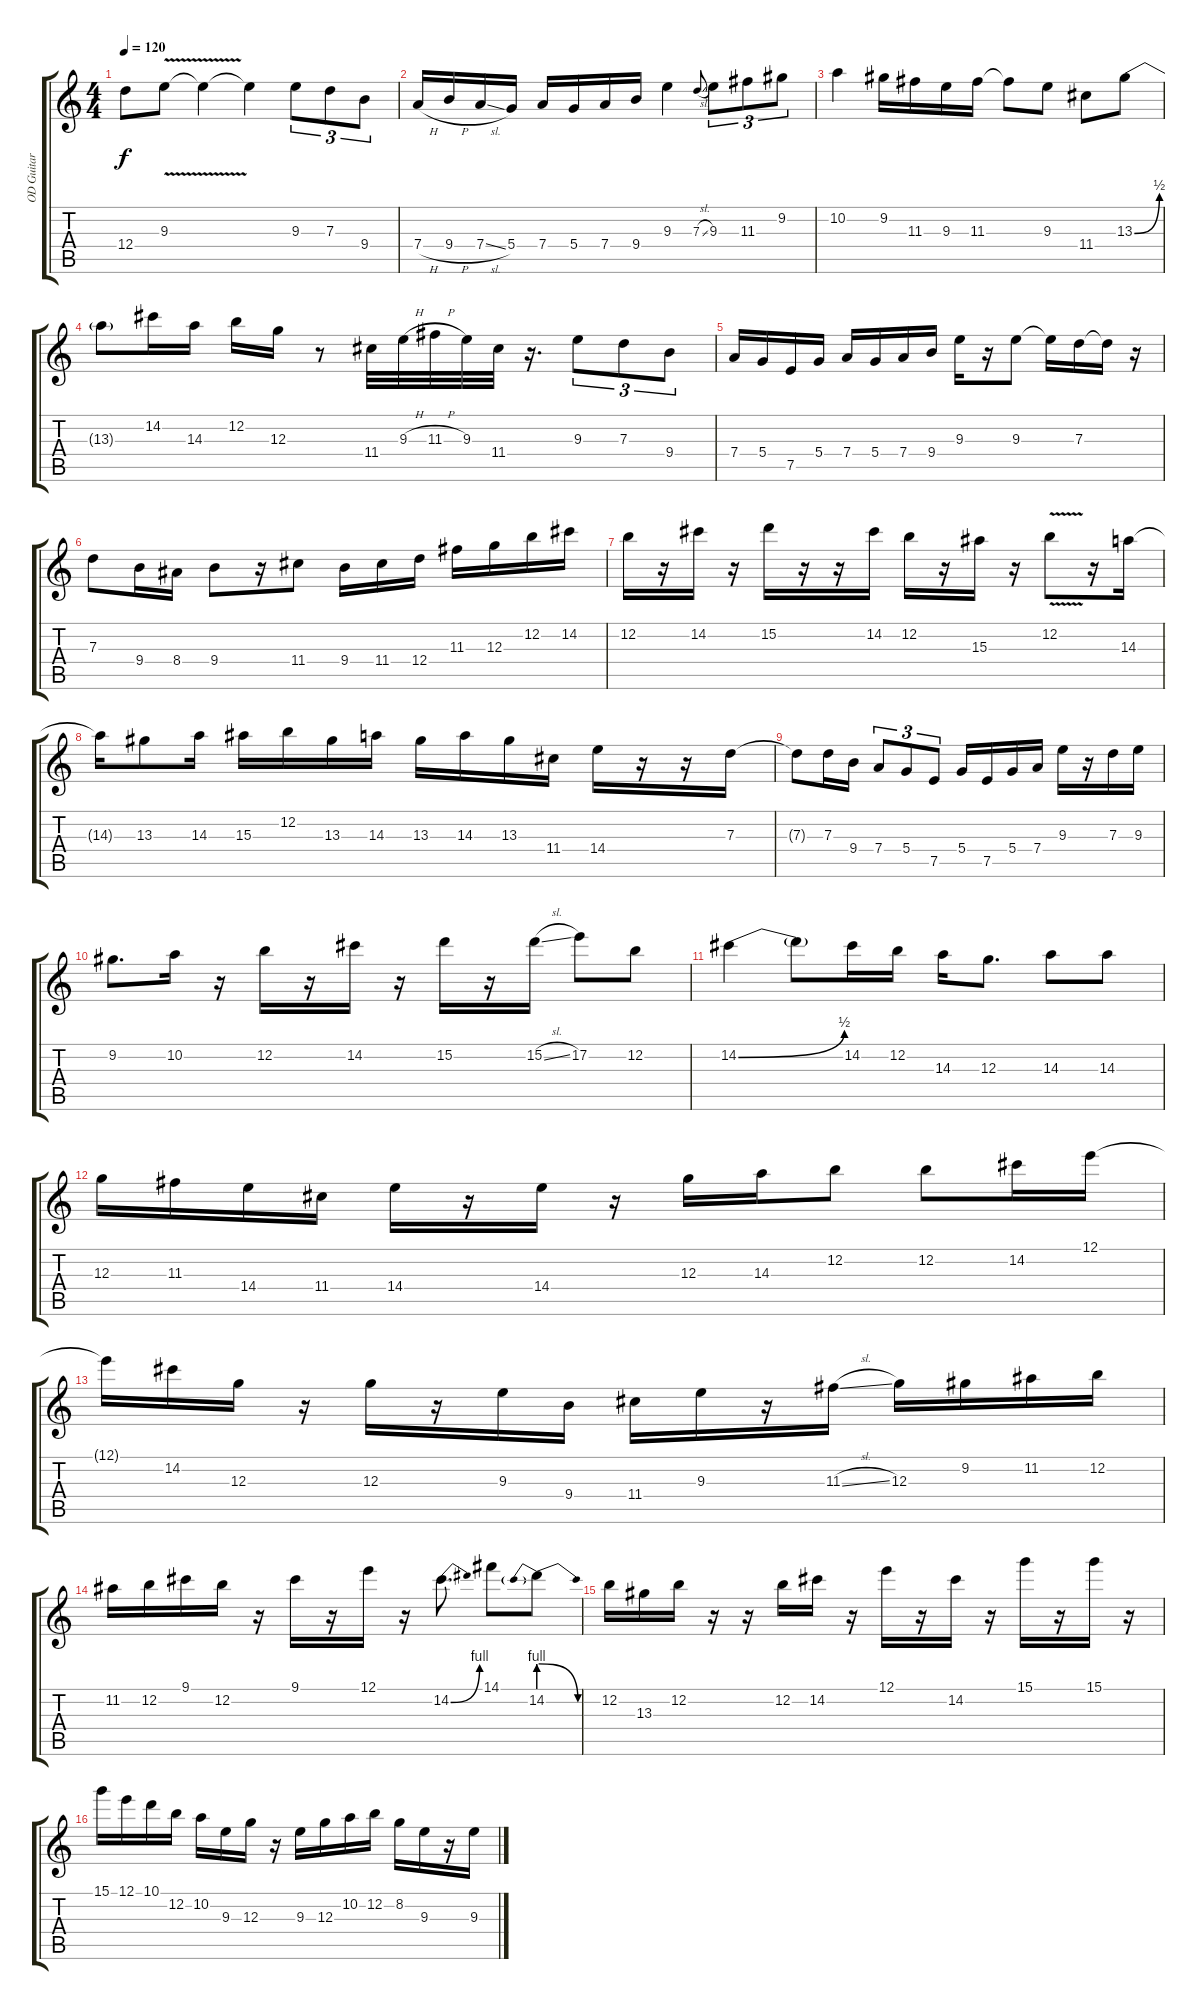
\track ("OD Guitar" "OD Guitar") {instrument overdrivenguitar}
\staff {score tabs}
\tuning (E4 B3 G3 D3 A2 E2) {hide}
\ts (4 4)
\tempo 120
\clef g2
\ks c
12.4.8{dy f} 9.3{v}.8 9.3{t}.4 9.3{t}.4 9.3.8{tu (3 2)} 7.3.8{tu (3 2)} 9.4.8{tu (3 2)} |
7.4{h}.16 9.4{h}.16 7.4{sl}.16 5.4.16 7.4.16 5.4.16 7.4.16 9.4.16 9.3.4 7.3{sl}.8{gr onbeat} 9.3.8{tu (3 2)} 11.3.8{tu (3 2)} 9.2.8{tu (3 2)} |
10.2.4 9.2.16 11.3.16 9.3.16 11.3.16 11.3{t}.8 9.3.8 11.4.8 13.3{be (bend 0 0 60 2)}.8 |
13.3{t}.8 14.2.16 14.3.16 12.2.16 12.3.16 r.8 11.4.32 9.3{h}.32 11.3{h}.32 9.3.32 11.4.32 r.16{d} 9.3.8{tu (3 2)} 7.3.8{tu (3 2)} 9.4.8{tu (3 2)} |
7.4.16 5.4.16 7.5.16 5.4.16 7.4.16 5.4.16 7.4.16 9.4.16 9.3.16 r.16 9.3.8 9.3{t}.16 7.3.16 7.3{t}.16 r.16 |
7.3.8 9.4.16 8.4.16 9.4.8 r.16 11.4.8 9.4.16 11.4.16 12.4.16 11.3.16 12.3.16 12.2.16 14.2.16 |
12.2.16 r.16 14.2.16 r.16 15.2.16 r.16 r.16 14.2.16 12.2.16 r.16 15.3.16 r.16 12.2{v}.8 r.16 14.3.16 |
14.3{t}.16 13.3.8 14.3.16 15.3.16 12.2.16 13.3.16 14.3.16 13.3.16 14.3.16 13.3.16 11.4.16 14.4.16 r.16 r.16 7.3.16 |
7.3{t}.8 7.3.16 9.4.16 7.4.8{tu (3 2)} 5.4.8{tu (3 2)} 7.5.8{tu (3 2)} 5.4.16 7.5.16 5.4.16 7.4.16 9.3.16 r.16 7.3.16 9.3.16 |
9.2.8{d} 10.2.16 r.16 12.2.16 r.16 14.2.16 r.16 15.2.16 r.16 15.2{sl}.16 17.2.8 12.2.8 |
14.2{be (bend 0 0 60 2)}.4 14.2{t}.8 14.2.16 12.2.16 14.3.16 12.3.8{d} 14.3.8 14.3.8 |
12.3.16 11.3.16 14.4.16 11.4.16 14.4.16 r.16 14.4.16{txt ""} r.16 12.3.16 14.3.16 12.2.8 12.2.8 14.2.16 12.1.16 |
12.1{t}.16 14.2.16 12.3.16 r.16 12.3.16 r.16 9.3.16 9.4.16 11.4.16 9.3.16 r.16 11.3{sl}.16 12.3.16 9.2.16 11.2.16 12.2.16 |
11.2.16 12.2.16 9.1.16 12.2.16 r.16 9.1.16 r.16 12.1.16 r.16 14.2{be (bend 0 0 60 4)}.8{d} 14.1.8 14.2{be (prebendrelease 0 4 60 0)}.8 |
12.2.16 13.3.16 12.2.16 r.16 r.16 12.2.16 14.2.16 r.16 12.1.16 r.16 14.2.16 r.16 15.1.16 r.16 15.1.16 r.16 |
15.1.16 12.1.16 10.1.16 12.2.16 10.2.16 9.3.16 12.3.16 r.16 9.3.16 12.3.16 10.2.16 12.2.16 8.2.16 9.3.16 r.16 9.3.16
